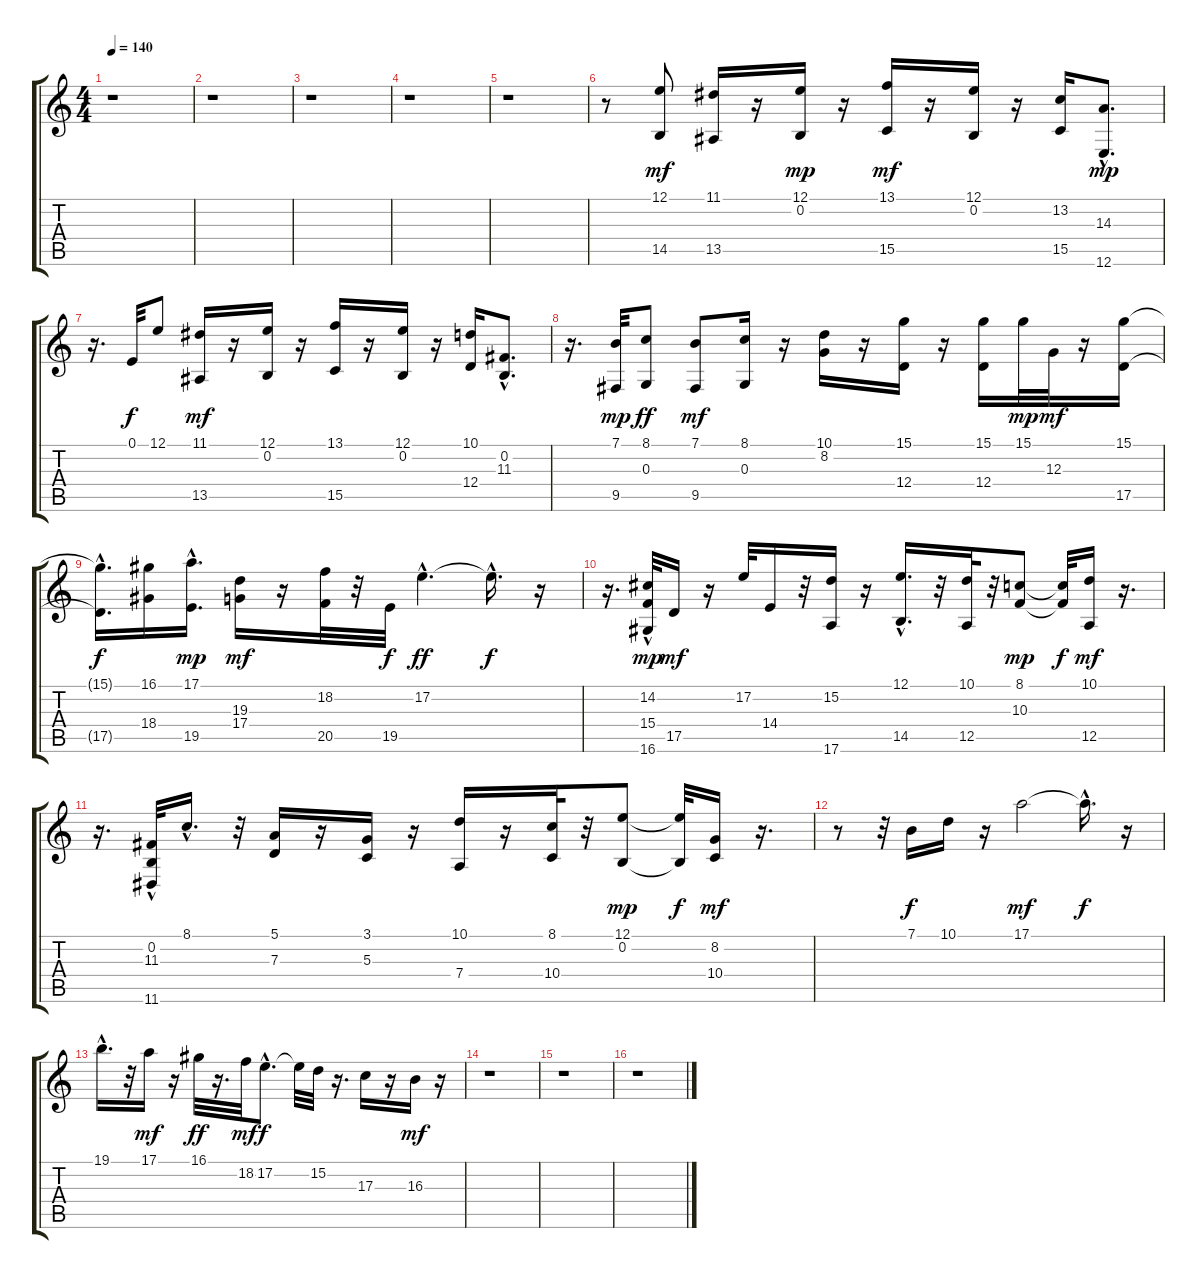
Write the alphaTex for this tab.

\track "" {instrument lead4chiff}
\staff {score tabs}
\tuning (E4 B3 G3 D3 A2 E2) {hide}
\ts (4 4)
\tempo 140
\clef g2
\ks c
r.1{dy mf} |
r.1 |
r.1 |
r.1 |
r.1 |
r.8 (12.1 14.5).8 (11.1 13.5).16 r.16 (12.1 0.2).16{dy mp} r.16 (13.1 15.5).16{dy mf} r.16 (12.1 0.2).16 r.16 (13.2 15.5).16 (14.3{hac} 12.6{hac}).8{d dy mp} |
r.16{d} 0.1.32{dy f} 12.1.8 (11.1 13.5).16{dy mf} r.16 (12.1 0.2).16 r.16 (13.1 15.5).16 r.16 (12.1 0.2).16 r.16 (10.1 12.4).16 (0.2 11.3{hac}).8{d} |
r.16{d} (7.1 9.5).32{dy mp} (8.1 0.3).8{dy ff} (7.1 9.5).8{dy mf} (8.1 0.3).16 r.16 (10.1 8.2).16 r.16 (15.1 12.4).16 r.16 (15.1 12.4).16 15.1.32{dy mp} 12.3.32{dy mf} r.16 (15.1 17.5).16 |
(15.1{hac t} 17.5{hac t}).16{d dy f} (16.1 18.4).16 (17.1{hac} 19.5{hac}).16{d dy mp} (19.3 17.4).16{dy mf} r.16 (18.2 20.5).32 r.32 19.5.32{dy f} 17.2{hac}.4{d dy ff} 17.2{hac t}.16{d dy f} r.16 |
r.16{d} (14.2 15.4{hac} 16.6).32{dy mp} 17.5.16{dy mf} r.16 17.2.32 14.4.16 r.32 (15.2 17.6).16 r.16 (12.1{hac} 14.5).16{d} r.32 (10.1 12.5).32 r.32 (8.1 10.3).8{dy mp} (8.1{t} 10.3{t}).32{dy f} (10.1 12.5).16{dy mf} r.16{d} |
r.16{d} (0.2 11.3 11.6{hac}).32 8.1{hac}.16{d} r.32 (5.1 7.3).16 r.16 (3.1 5.3).16 r.16 (10.1 7.4).16 r.16 (8.1 10.4).32 r.32 (12.1 0.2).8{dy mp} (12.1{t} 0.2{t}).32{dy f} (8.2 10.4).16{dy mf} r.16{d} |
r.8 r.32 7.1.16{dy f} 10.1.16 r.16 17.1.2{dy mf} 17.1{hac t}.16{d dy f} r.16 |
19.1{hac}.16{d} r.32 17.1.16{dy mf} r.16 16.1.32{dy ff} r.16{d} 18.2.32{dy mf} 17.2{hac}.8{d dy f} 17.2{t}.32 15.2.32 r.16{d} 17.3.16 r.16 16.3.16{dy mf} r.16 |
r.1 |
r.1 |
r.1
